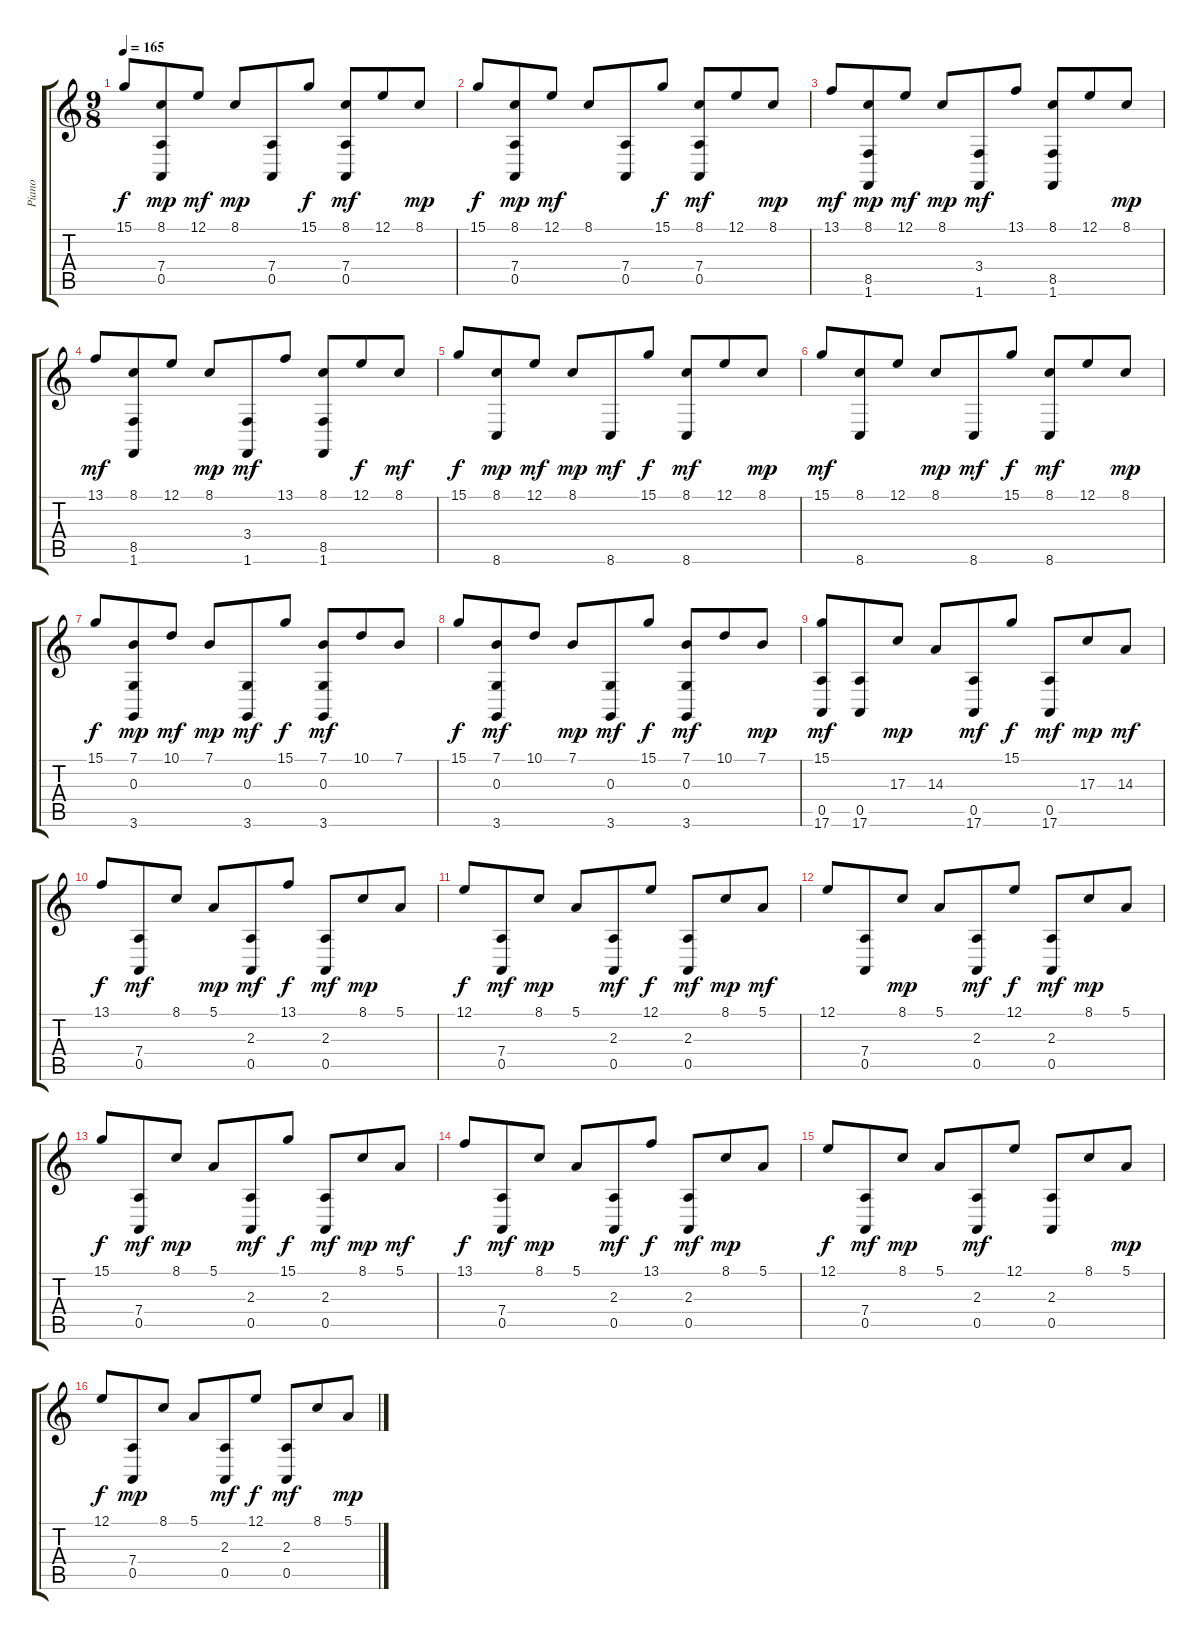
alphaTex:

\track ("Piano" "Piano") {instrument acousticgrandpiano}
\staff {score tabs}
\tuning (E4 B3 G3 D3 A2 E2) {hide}
\ts (9 8)
\tempo 165
\clef g2
\ks c
15.1.8{dy f} (8.1 7.4 0.5).8{dy mp} 12.1.8{dy mf} 8.1.8{dy mp} (7.4 0.5).8 15.1.8{dy f} (8.1 7.4 0.5).8{dy mf} 12.1.8 8.1.8{dy mp} |
15.1.8{dy f} (8.1 7.4 0.5).8{dy mp} 12.1.8{dy mf} 8.1.8 (7.4 0.5).8 15.1.8{dy f} (8.1 7.4 0.5).8{dy mf} 12.1.8 8.1.8{dy mp} |
13.1.8{dy mf} (8.1 8.5 1.6).8{dy mp} 12.1.8{dy mf} 8.1.8{dy mp} (3.4 1.6).8{dy mf} 13.1.8 (8.1 8.5 1.6).8 12.1.8 8.1.8{dy mp} |
13.1.8{dy mf} (8.1 8.5 1.6).8 12.1.8 8.1.8{dy mp} (3.4 1.6).8{dy mf} 13.1.8 (8.1 8.5 1.6).8 12.1.8{dy f} 8.1.8{dy mf} |
15.1.8{dy f} (8.1 8.6).8{dy mp} 12.1.8{dy mf} 8.1.8{dy mp} 8.6.8{dy mf} 15.1.8{dy f} (8.1 8.6).8{dy mf} 12.1.8 8.1.8{dy mp} |
15.1.8{dy mf} (8.1 8.6).8 12.1.8 8.1.8{dy mp} 8.6.8{dy mf} 15.1.8{dy f} (8.1 8.6).8{dy mf} 12.1.8 8.1.8{dy mp} |
15.1.8{dy f} (7.1 0.3 3.6).8{dy mp} 10.1.8{dy mf} 7.1.8{dy mp} (0.3 3.6).8{dy mf} 15.1.8{dy f} (7.1 0.3 3.6).8{dy mf} 10.1.8 7.1.8 |
15.1.8{dy f} (7.1 0.3 3.6).8{dy mf} 10.1.8 7.1.8{dy mp} (0.3 3.6).8{dy mf} 15.1.8{dy f} (7.1 0.3 3.6).8{dy mf} 10.1.8 7.1.8{dy mp} |
(15.1 0.5 17.6).8{dy mf} (0.5 17.6).8 17.3.8{dy mp} 14.3.8 (0.5 17.6).8{dy mf} 15.1.8{dy f} (0.5 17.6).8{dy mf} 17.3.8{dy mp} 14.3.8{dy mf} |
13.1.8{dy f} (7.4 0.5).8{dy mf} 8.1.8 5.1.8{dy mp} (2.3 0.5).8{dy mf} 13.1.8{dy f} (2.3 0.5).8{dy mf} 8.1.8{dy mp} 5.1.8 |
12.1.8{dy f} (7.4 0.5).8{dy mf} 8.1.8{dy mp} 5.1.8 (2.3 0.5).8{dy mf} 12.1.8{dy f} (2.3 0.5).8{dy mf} 8.1.8{dy mp} 5.1.8{dy mf} |
12.1.8 (7.4 0.5).8 8.1.8{dy mp} 5.1.8 (2.3 0.5).8{dy mf} 12.1.8{dy f} (2.3 0.5).8{dy mf} 8.1.8{dy mp} 5.1.8 |
15.1.8{dy f} (7.4 0.5).8{dy mf} 8.1.8{dy mp} 5.1.8 (2.3 0.5).8{dy mf} 15.1.8{dy f} (2.3 0.5).8{dy mf} 8.1.8{dy mp} 5.1.8{dy mf} |
13.1.8{dy f} (7.4 0.5).8{dy mf} 8.1.8{dy mp} 5.1.8 (2.3 0.5).8{dy mf} 13.1.8{dy f} (2.3 0.5).8{dy mf} 8.1.8{dy mp} 5.1.8 |
12.1.8{dy f} (7.4 0.5).8{dy mf} 8.1.8{dy mp} 5.1.8 (2.3 0.5).8{dy mf} 12.1.8 (2.3 0.5).8 8.1.8 5.1.8{dy mp} |
12.1.8{dy f} (7.4 0.5).8{dy mp} 8.1.8 5.1.8 (2.3 0.5).8{dy mf} 12.1.8{dy f} (2.3 0.5).8{dy mf} 8.1.8 5.1.8{dy mp}
